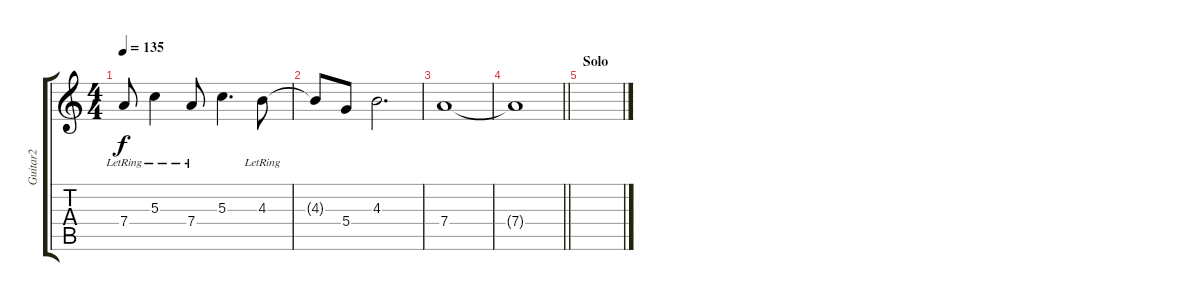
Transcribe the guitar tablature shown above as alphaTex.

\track ("Guitar2" "Guitar2") {instrument acousticguitarsteel}
\staff {score tabs}
\tuning (E4 B3 G3 D3 A2 E2) {hide}
\ts (4 4)
\tempo 135
\clef g2
\ks c
7.4{lr}.8{dy f} 5.3{lr}.4 7.4{lr}.8 5.3.4{d} 4.3{lr}.8 |
4.3{t}.8 5.4.8 4.3.2{d} |
7.4.1 |
\barLineRight lightlight
7.4{t}.1 |
\section ("" "Solo")
